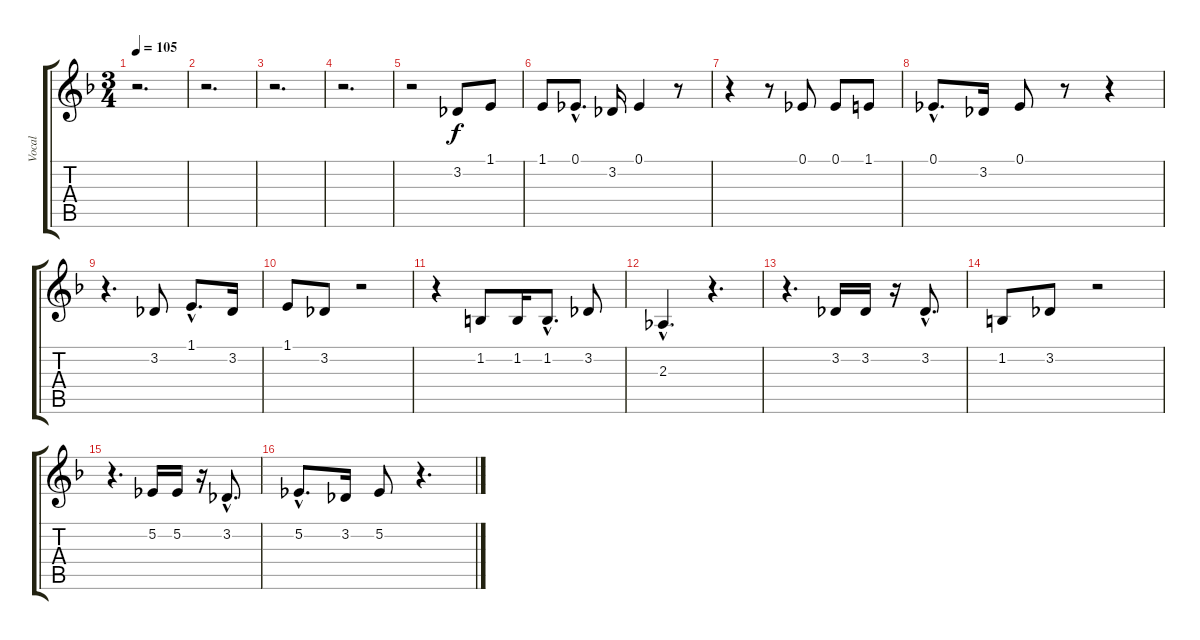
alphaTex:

\track ("Vocal" "Vocal") {instrument stringensemble1}
\staff {score tabs}
\tuning (Eb4 Bb3 Gb3 Db3 Ab2 Eb2) {hide}
\ts (3 4)
\tempo 105
\clef g2
\ks f
r.2{d dy f} |
r.2{d} |
r.2{d} |
r.2{d} |
r.2 3.2.8 1.1.8 |
1.1.8 0.1{hac}.8{d} 3.2.16 0.1.4 r.8 |
r.4 r.8 0.1.8 0.1.8 1.1.8 |
0.1{hac}.8{d} 3.2.16 0.1.8 r.8 r.4 |
r.4{d} 3.2.8 1.1{hac}.8{d} 3.2.16 |
1.1.8 3.2.8 r.2 |
r.4 1.2.8 1.2.16 1.2{hac}.8{d} 3.2.8 |
2.3{hac}.4{d} r.4{d} |
r.4{d} 3.2.16 3.2.16 r.16 3.2{hac}.8{d} |
1.2.8 3.2.8 r.2 |
r.4{d} 5.2.16 5.2.16 r.16 3.2{hac}.8{d} |
5.2{hac}.8{d} 3.2.16 5.2.8 r.4{d}
